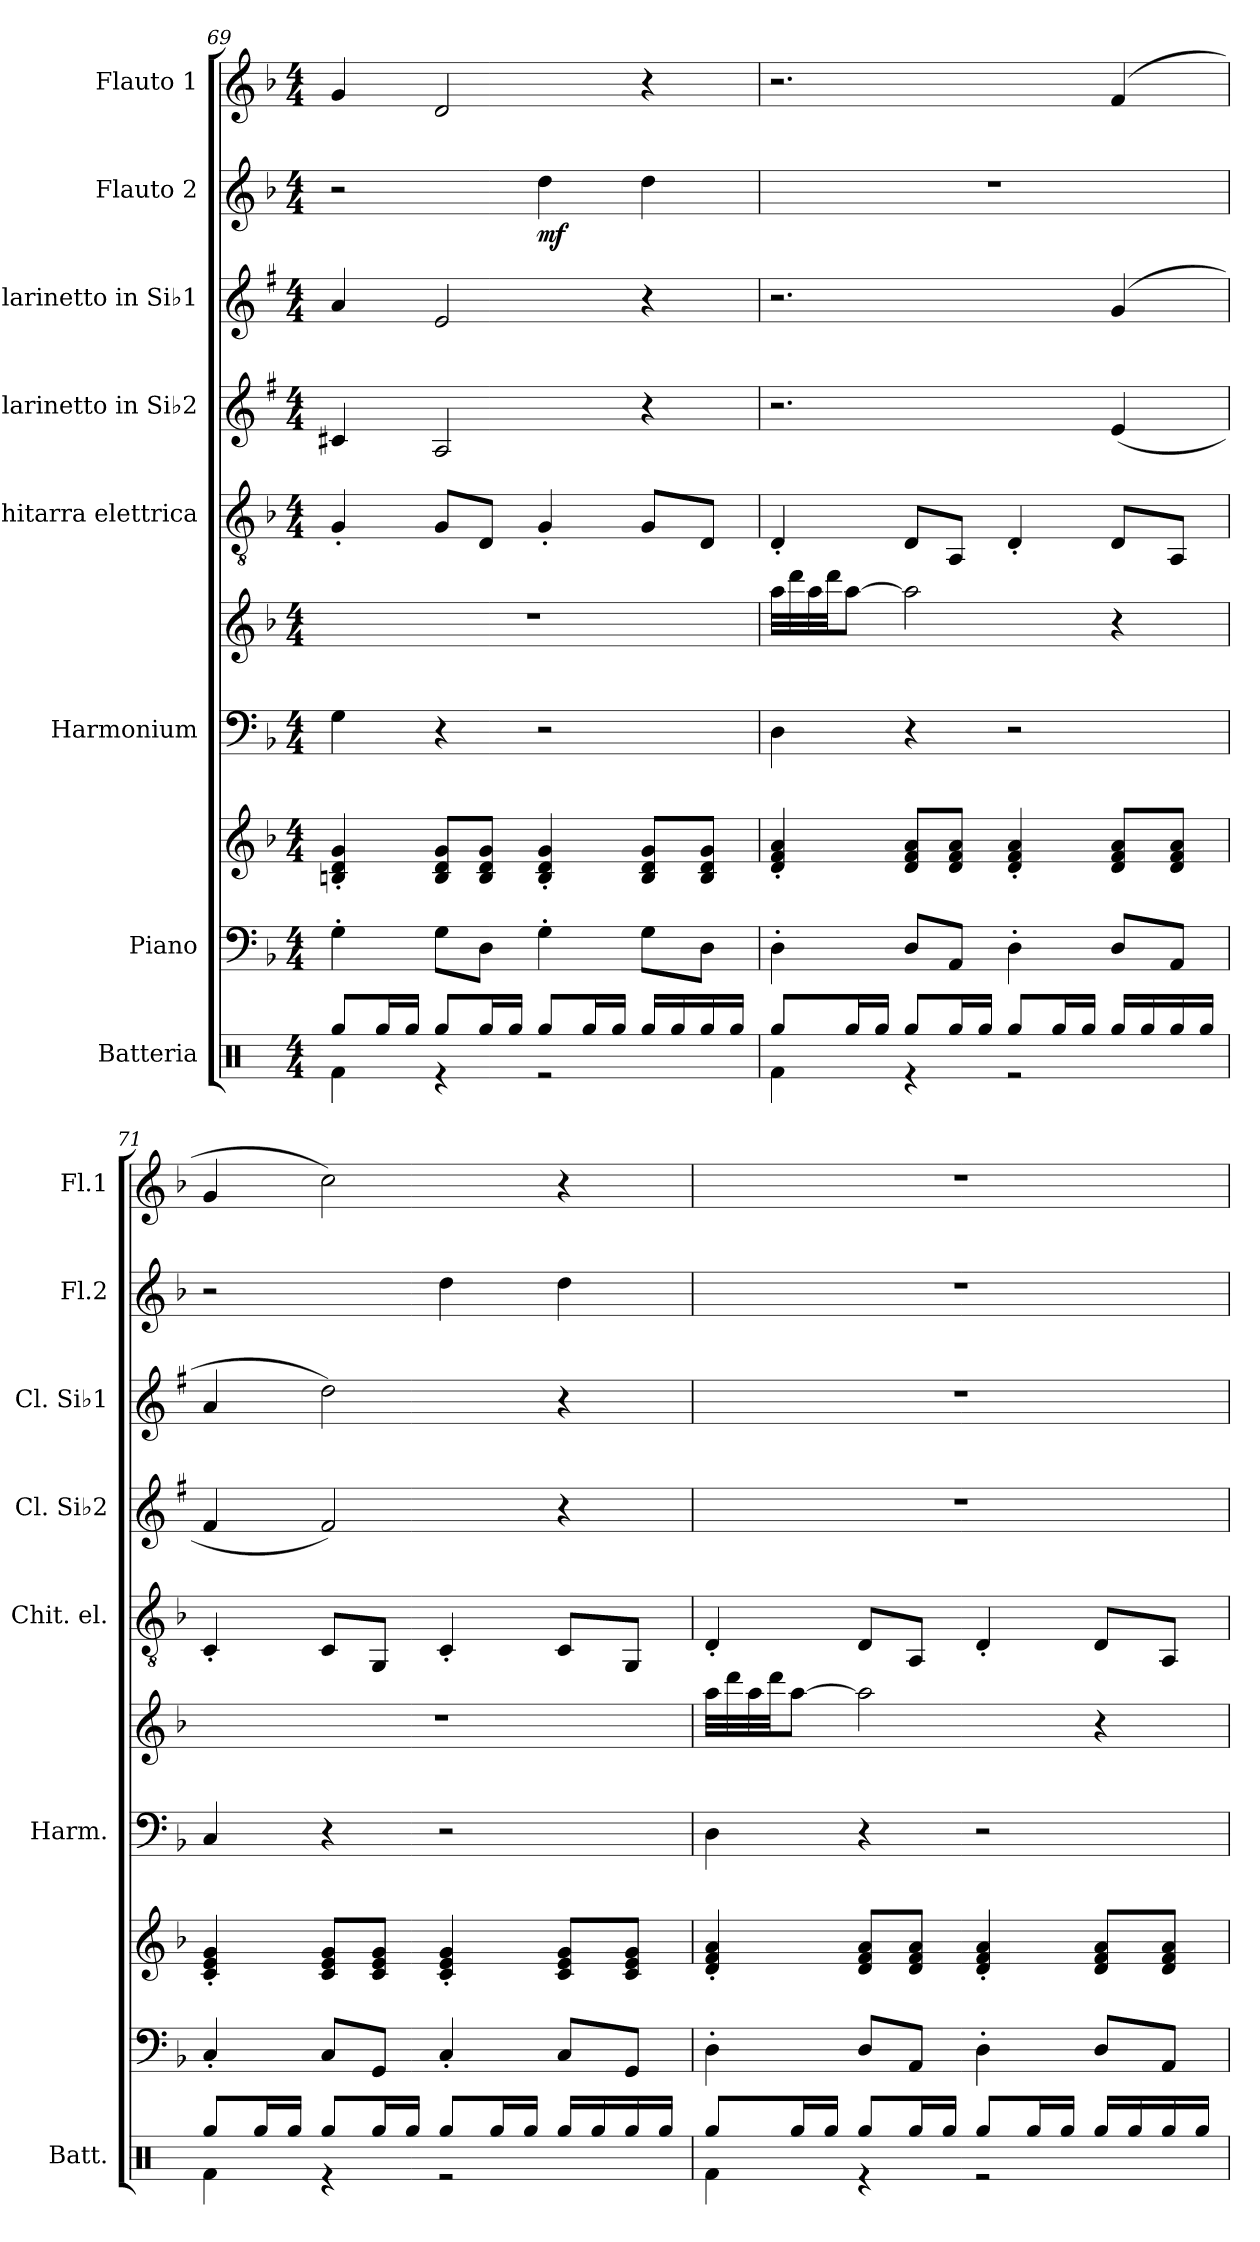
**kern	**kern	**kern	**kern	**kern	**kern	**kern	**kern	**kern	**dynam	**kern
*part8	*part7	*part7	*part6	*part6	*part5	*part4	*part3	*part2	*part2	*part1
*staff10	*staff9	*staff8	*staff7	*staff6	*staff5	*staff4	*staff3	*staff2	*staff2	*staff1
*I"Batteria	*I"Piano	*	*I"Harmonium	*	*I"Chitarra elettrica	*I"Clarinetto in Si♭2	*I"Clarinetto in Si♭1	*I"Flauto 2	*	*I"Flauto 1
*I'Batt.	*	*	*I'Harm.	*	*I'Chit. el.	*I'Cl. Si♭2	*I'Cl. Si♭1	*I'Fl.2	*	*I'Fl.1
!!LO:PB:g=z
*clefX	*clefF4	*clefG2	*clefF4	*clefG2	*clefGv2	*clefG2	*clefG2	*clefG2	*	*clefG2
*	*	*	*	*	*	*ITrd1c2	*ITrd1c2	*	*	*
*k[]	*k[b-]	*k[b-]	*k[b-]	*k[b-]	*k[b-]	*k[b-]	*k[b-]	*k[b-]	*	*k[b-]
*M4/4	*M4/4	*M4/4	*M4/4	*M4/4	*M4/4	*M4/4	*M4/4	*M4/4	*	*M4/4
=69	=69	=69	=69	=69	=69	=69	=69	=69	=69	=69
*^	*	*	*	*	*	*	*	*	*	*
8Rgg/L	4Rf\	4G'\	4Bn/' 4d/' 4g/'	4G\	1r	4G'/	4Bn/	4g/	2r	.	4g/
16Rgg/L	.	.	.	.	.	.	.	.	.	.	.
16Rgg/JJ	.	.	.	.	.	.	.	.	.	.	.
8Rgg/L	4r	8G\L	8B/ 8d/ 8g/L	4r	.	8G/L	2G/	2d/	.	.	2d/
16Rgg/L	.	8D\J	8B/ 8d/ 8g/J	.	.	8D/J	.	.	.	.	.
16Rgg/JJ	.	.	.	.	.	.	.	.	.	.	.
!	!	!	!	!	!	!	!	!	!	!LO:DY:b	!
8Rgg/L	2r	4G'\	4B/' 4d/' 4g/'	2r	.	4G'/	.	.	4dd\	mf	.
16Rgg/L	.	.	.	.	.	.	.	.	.	.	.
16Rgg/JJ	.	.	.	.	.	.	.	.	.	.	.
16Rgg/LL	.	8G\L	8B/ 8d/ 8g/L	.	.	8G/L	4r	4r	4dd\	.	4r
16Rgg/	.	.	.	.	.	.	.	.	.	.	.
16Rgg/	.	8D\J	8B/ 8d/ 8g/J	.	.	8D/J	.	.	.	.	.
16Rgg/JJ	.	.	.	.	.	.	.	.	.	.	.
=70	=70	=70	=70	=70	=70	=70	=70	=70	=70	=70	=70
8Rgg/L	4Rf\	4D'\	4d/' 4f/' 4a/'	4D\	32aa\LLL	4D'/	2.r	2.r	1r	.	2.r
.	.	.	.	.	32ddd\	.	.	.	.	.	.
.	.	.	.	.	32aa\	.	.	.	.	.	.
.	.	.	.	.	32ddd\JJ	.	.	.	.	.	.
16Rgg/L	.	.	.	.	[8aa\J	.	.	.	.	.	.
16Rgg/JJ	.	.	.	.	.	.	.	.	.	.	.
8Rgg/L	4r	8D/L	8d/ 8f/ 8a/L	4r	2aa\]	8D/L	.	.	.	.	.
16Rgg/L	.	8AA/J	8d/ 8f/ 8a/J	.	.	8AA/J	.	.	.	.	.
16Rgg/JJ	.	.	.	.	.	.	.	.	.	.	.
8Rgg/L	2r	4D'\	4d/' 4f/' 4a/'	2r	.	4D'/	.	.	.	.	.
16Rgg/L	.	.	.	.	.	.	.	.	.	.	.
16Rgg/JJ	.	.	.	.	.	.	.	.	.	.	.
16Rgg/LL	.	8D/L	8d/ 8f/ 8a/L	.	4r	8D/L	(<4d/	(<4f/	.	.	(<4f/
16Rgg/	.	.	.	.	.	.	.	.	.	.	.
16Rgg/	.	8AA/J	8d/ 8f/ 8a/J	.	.	8AA/J	.	.	.	.	.
16Rgg/JJ	.	.	.	.	.	.	.	.	.	.	.
!!LO:PB:g=z
=71	=71	=71	=71	=71	=71	=71	=71	=71	=71	=71	=71
8Rgg/L	4Rf\	4C'/	4c/' 4e/' 4g/'	4C/	1r	4C'/	4e/	4g/	2r	.	4g/
16Rgg/L	.	.	.	.	.	.	.	.	.	.	.
16Rgg/JJ	.	.	.	.	.	.	.	.	.	.	.
8Rgg/L	4r	8C/L	8c/ 8e/ 8g/L	4r	.	8C/L	2e/)	2cc\)	.	.	2cc\)
16Rgg/L	.	8GG/J	8c/ 8e/ 8g/J	.	.	8GG/J	.	.	.	.	.
16Rgg/JJ	.	.	.	.	.	.	.	.	.	.	.
8Rgg/L	2r	4C'/	4c/' 4e/' 4g/'	2r	.	4C'/	.	.	4dd\	.	.
16Rgg/L	.	.	.	.	.	.	.	.	.	.	.
16Rgg/JJ	.	.	.	.	.	.	.	.	.	.	.
16Rgg/LL	.	8C/L	8c/ 8e/ 8g/L	.	.	8C/L	4r	4r	4dd\	.	4r
16Rgg/	.	.	.	.	.	.	.	.	.	.	.
16Rgg/	.	8GG/J	8c/ 8e/ 8g/J	.	.	8GG/J	.	.	.	.	.
16Rgg/JJ	.	.	.	.	.	.	.	.	.	.	.
=72	=72	=72	=72	=72	=72	=72	=72	=72	=72	=72	=72
8Rgg/L	4Rf\	4D'\	4d/' 4f/' 4a/'	4D\	32aa\LLL	4D'/	1r	1r	1r	.	1r
.	.	.	.	.	32ddd\	.	.	.	.	.	.
.	.	.	.	.	32aa\	.	.	.	.	.	.
.	.	.	.	.	32ddd\JJ	.	.	.	.	.	.
16Rgg/L	.	.	.	.	[8aa\J	.	.	.	.	.	.
16Rgg/JJ	.	.	.	.	.	.	.	.	.	.	.
8Rgg/L	4r	8D/L	8d/ 8f/ 8a/L	4r	2aa\]	8D/L	.	.	.	.	.
16Rgg/L	.	8AA/J	8d/ 8f/ 8a/J	.	.	8AA/J	.	.	.	.	.
16Rgg/JJ	.	.	.	.	.	.	.	.	.	.	.
8Rgg/L	2r	4D'\	4d/' 4f/' 4a/'	2r	.	4D'/	.	.	.	.	.
16Rgg/L	.	.	.	.	.	.	.	.	.	.	.
16Rgg/JJ	.	.	.	.	.	.	.	.	.	.	.
16Rgg/LL	.	8D/L	8d/ 8f/ 8a/L	.	4r	8D/L	.	.	.	.	.
16Rgg/	.	.	.	.	.	.	.	.	.	.	.
16Rgg/	.	8AA/J	8d/ 8f/ 8a/J	.	.	8AA/J	.	.	.	.	.
16Rgg/JJ	.	.	.	.	.	.	.	.	.	.	.
*v	*v	*	*	*	*	*	*	*	*	*	*
=	=	=	=	=	=	=	=	=	=	=
*-	*-	*-	*-	*-	*-	*-	*-	*-	*-	*-
